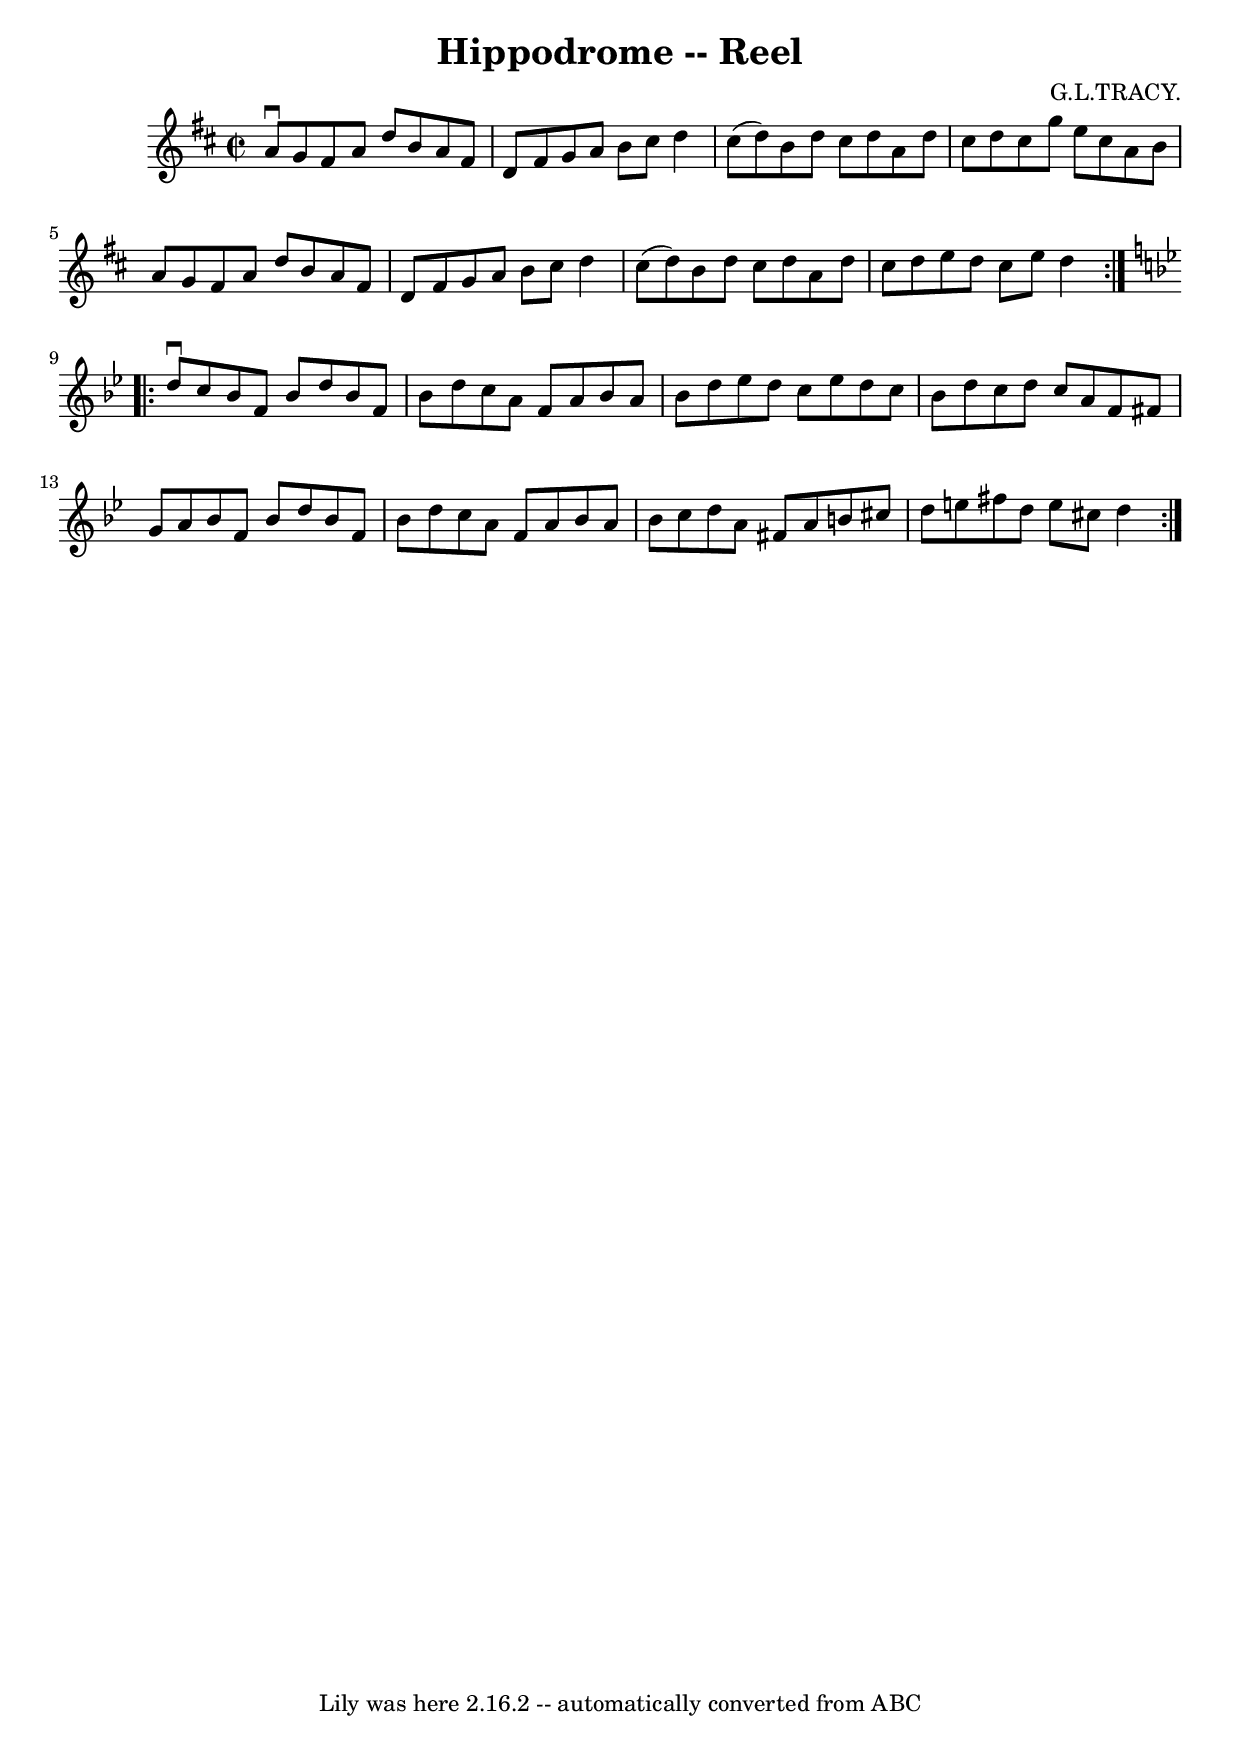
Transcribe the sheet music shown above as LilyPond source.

\version "2.7.40"
\include "Mammoth.ily"
\header {
	book = "Ryan's Mammoth Collection"
	composer = "G.L.TRACY."
	crossRefNumber = "1"
	footnotes = "\\\\282"
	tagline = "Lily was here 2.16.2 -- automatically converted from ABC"
	title = "Hippodrome -- Reel"
}
voicedefault =  {
\set Score.defaultBarType = "empty"

\repeat volta 2 {
\override Staff.TimeSignature #'style = #'C
 \time 2/2 \key d \major a'8^\downbow g'8  |
 fis'8 a'8    
d''8 b'8 a'8 fis'8 d'8 fis'8    |
 g'8 a'8 b'8    
cis''8 d''4 cis''8 (d''8)   |
 b'8 d''8 cis''8    
d''8 a'8 d''8 cis''8 d''8    |
 cis''8 g''8 e''8    
cis''8 a'8 b'8 a'8 g'8    |
 fis'8 a'8 d''8 b'8  
 a'8 fis'8 d'8 fis'8    |
 g'8 a'8 b'8 cis''8    
d''4 cis''8 (d''8)   |
 b'8 d''8 cis''8 d''8 a'8   
 d''8 cis''8 d''8    |
 e''8 d''8 cis''8 e''8 d''4  } 
  \key bes \major   \repeat volta 2 { d''8^\downbow c''8  |
     
bes'8 f'8 bes'8 d''8 bes'8 f'8 bes'8 d''8    |
   
c''8 a'8 f'8 a'8 bes'8 a'8 bes'8 d''8    |
 ees''8 
 d''8 c''8 ees''8 d''8 c''8 bes'8 d''8    |
 c''8   
 d''8 c''8 a'8 f'8 fis'8 g'8 a'8    |
 bes'8 f'8 
 bes'8 d''8 bes'8 f'8 bes'8 d''8    |
 c''8 a'8    
f'8 a'8 bes'8 a'8 bes'8 c''8    |
 d''8 a'8 fis'8  
 a'8 b'8 cis''8 d''8 e''8    |
 fis''8 d''8 e''8    
cis''8 d''4  }   
}

\score{
    <<

	\context Staff="default"
	{
	    \voicedefault 
	}

    >>
	\layout {
	}
	\midi {}
}
